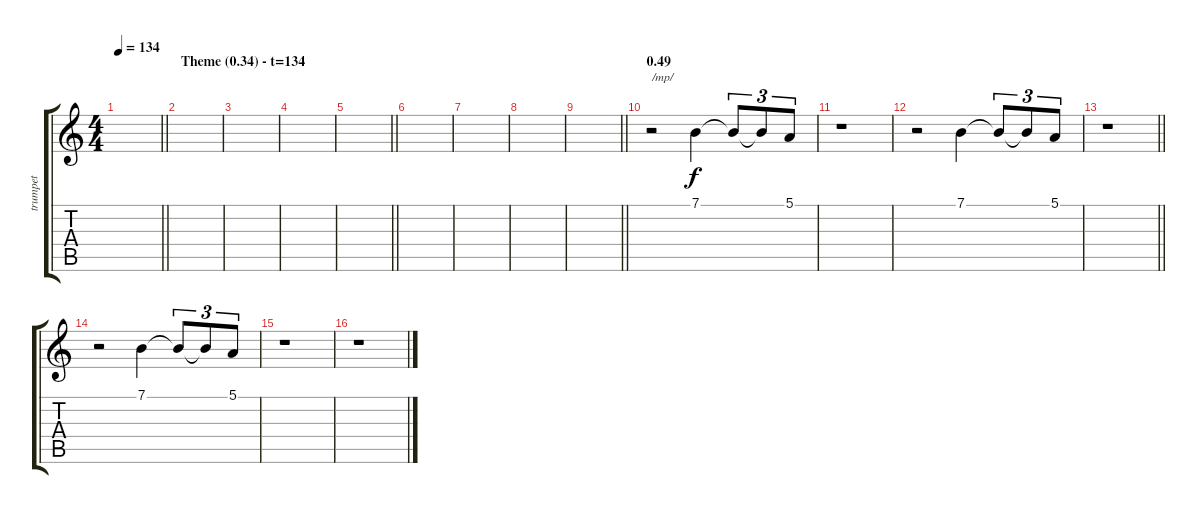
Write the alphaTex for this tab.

\track ("trumpet" "trumpet") {instrument trumpet}
\staff {score tabs}
\tuning (E4 B3 G3 D3 A2 E2) {hide}
\ts (4 4)
\tempo 134
\clef g2
\barLineRight lightlight
\ks c
|
\section ("" "Theme (0.34) - t=134")
|
|
|
\barLineRight lightlight
|
|
|
|
\barLineRight lightlight
|
\section ("" "0.49")
r.2{txt "/mp/"} 7.1.4 7.1{t}.8{tu (3 2)} 7.1{t}.8{tu (3 2)} 5.1.8{tu (3 2)} |
r.1 |
r.2 7.1.4 7.1{t}.8{tu (3 2)} 7.1{t}.8{tu (3 2)} 5.1.8{tu (3 2)} |
\barLineRight lightlight
r.1 |
r.2 7.1.4 7.1{t}.8{tu (3 2)} 7.1{t}.8{tu (3 2)} 5.1.8{tu (3 2)} |
r.1 |
r.1
